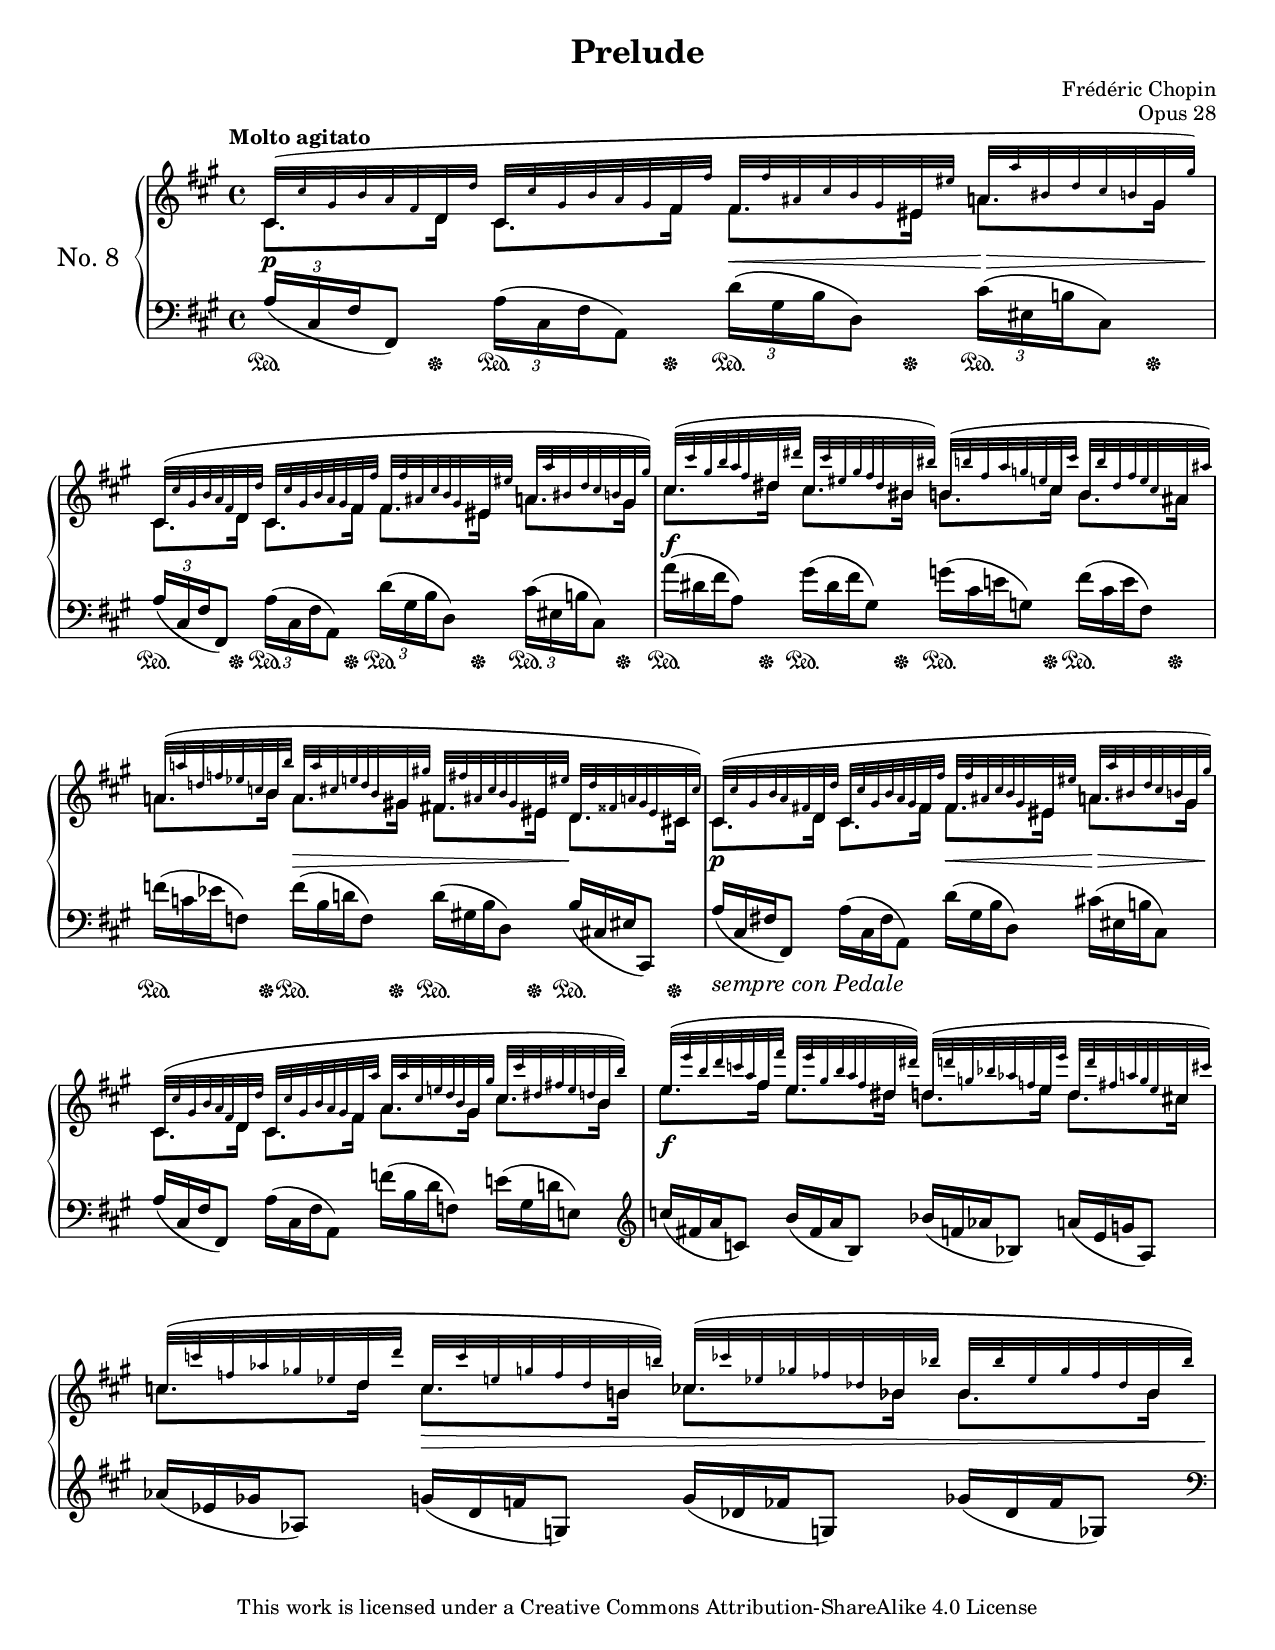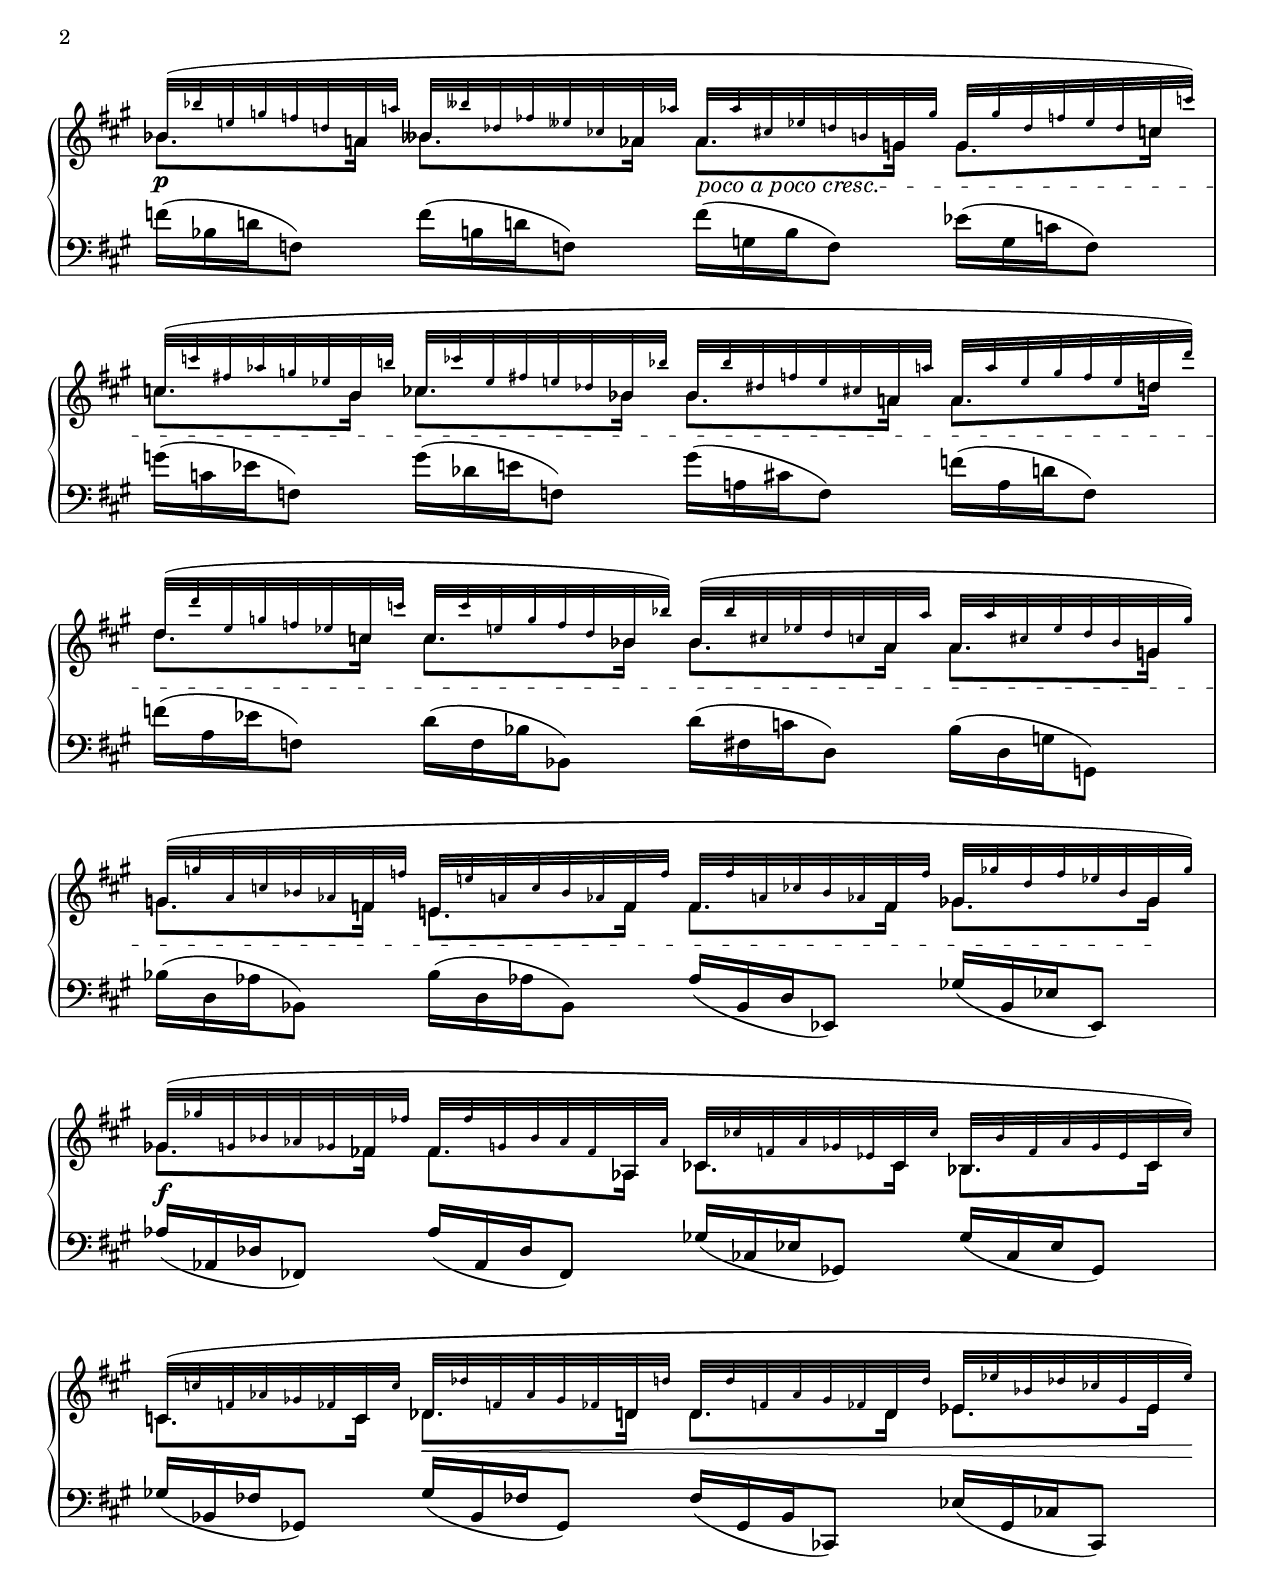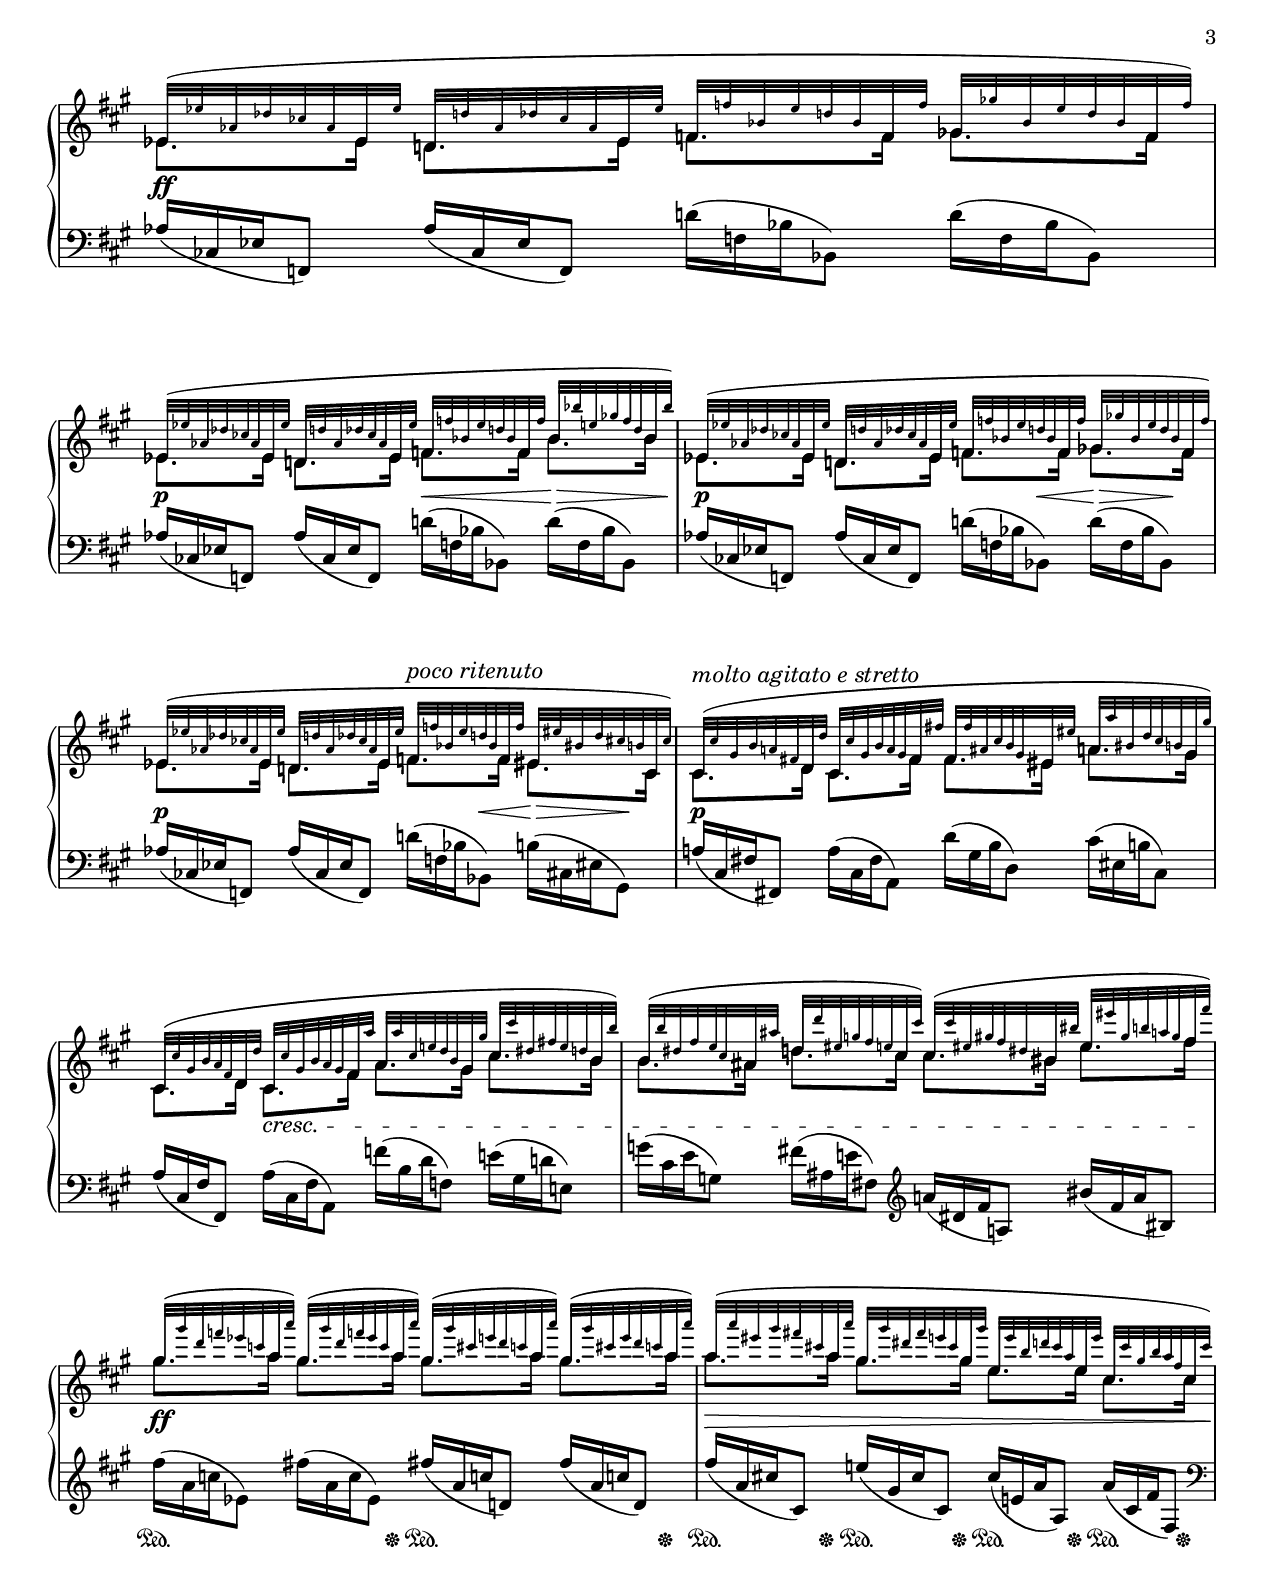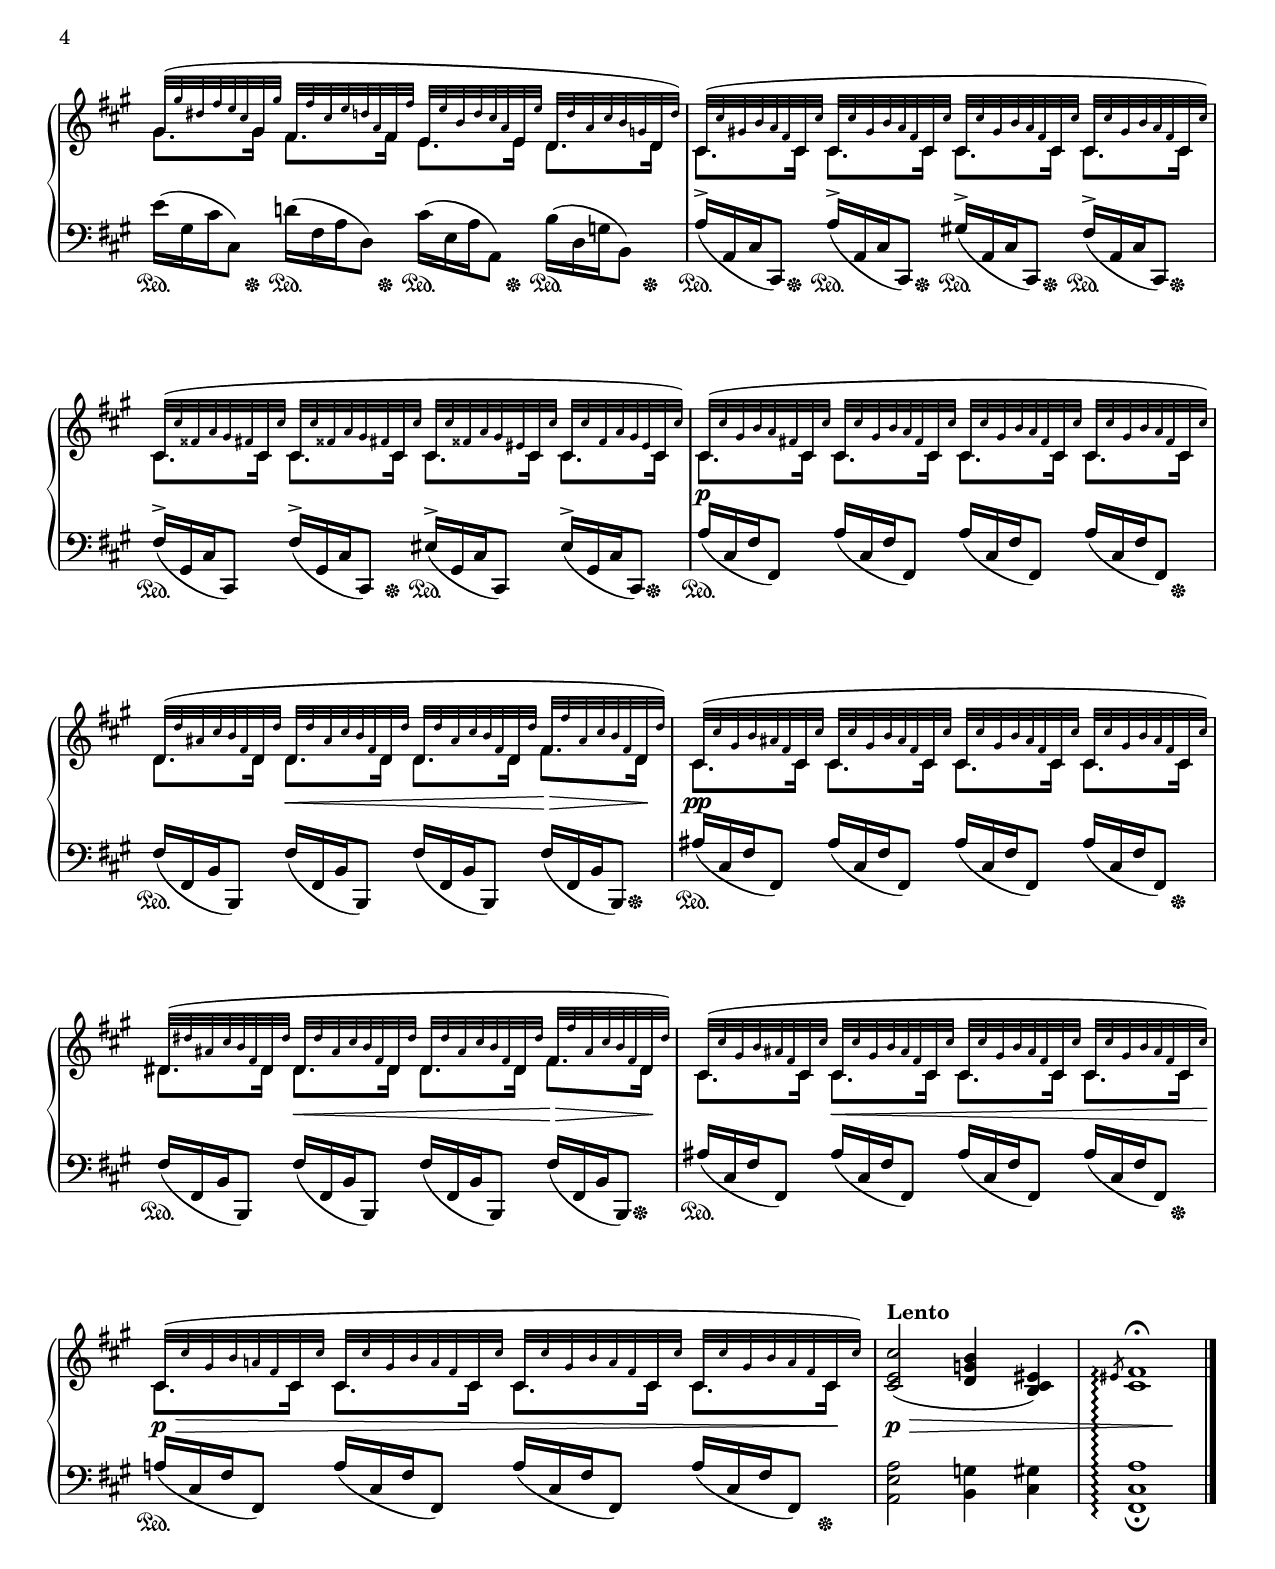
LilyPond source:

\version "2.24.0"

\include "includes/header-paper.ily"
%...+....1....+....2....+....3....+....4....+....5....+....6....+....7....+....

\version "2.24.0"
\language "english"

\include "global-variables.ily"

%%% Positions and shapes %%%

shapeArpeggio = 
  \tweak positions #'(-17 . -1) 
  \tweak extra-spacing-width #'(-1 . 0)
  \tweak X-offset -2
  \tweak vertical-skylines ##f
  \etc

%%% Music %%%

global = {
  \time 4/4
  \key fs \minor
  \accidentalStyle piano
}

rightHandUpper = \relative {
  \voiceOne
  \magnifyMusic #2/3 {
    \once \normalsize cs'32( cs' gs b a fs \once \normalsize d d' 
      \once \normalsize cs, cs' gs b a gs \once \normalsize fs fs'
      \once \normalsize fs, fs' as, cs b gs \once \normalsize es es'
      \once \normalsize a, a' bs, d cs b \once \normalsize gs gs') |
    \once \normalsize cs,,32( cs' gs b a fs \once \normalsize d d' 
      \once \normalsize cs, cs' gs b a gs \once \normalsize fs fs'
      \once \normalsize fs, fs' as, cs b gs \once \normalsize es es'
      \once \normalsize a, a' bs, d cs b \once \normalsize gs gs') |
    \once \normalsize cs,32( cs' gs b a fs \once \normalsize ds ds' 
      \once \normalsize cs, cs' es, gs fs ds \once \normalsize bs bs')
      \once \normalsize b,( b' fs a g e \once \normalsize cs cs'
      \once \normalsize b, b' ds, fs e cs \once \normalsize as as') |
    \once \normalsize a,32( a' d, f ef c \once \normalsize b b'
      \once \normalsize a, a' cs, e d b \once \normalsize gs gs'
      \once \normalsize fs, fs' as, cs b gs \once \normalsize es es'
      \once \normalsize d, d' fss, a gs es \once \normalsize cs cs')
    \once \normalsize cs,32( cs' gs b a fs \once \normalsize d d' 
      \once \normalsize cs, cs' gs b a gs \once \normalsize fs fs'
      \once \normalsize fs, fs' as, cs b gs \once \normalsize es es'
      \once \normalsize a, a' bs, d cs b \once \normalsize gs gs') |
    \once \normalsize cs,,32( cs' gs b a fs \once \normalsize d d' 
      \once \normalsize cs, cs' gs b a gs \once \normalsize fs a'
      \once \normalsize a, a' cs, e d b \once \normalsize gs gs'
      \once \normalsize cs, cs' ds, fs e d \once \normalsize b b') |
    \once \normalsize e,32( e' b d c a \once \normalsize fs fs'
      \once \normalsize e, e' gs, b a fs \once \normalsize ds ds')
      \once \normalsize d,( d' g, bf af f \once \normalsize e e'
      \once \normalsize d, d' fs, a g e \once \normalsize cs cs') |
    \once \normalsize c,32( c' f, af gf ef \once \normalsize d d'
      \once \normalsize c,32 c' e, g f d \once \normalsize b b')
      \once \normalsize cf,32( cf' ef, gf ff df \once \normalsize bf bf'
      \once \normalsize bf, bf' ef, gf ff df \once \normalsize bf bf') |
      
    \barNumberCheck 9
    \once \normalsize bf,32( bf' e, g f d \once \normalsize a a'
      \once \normalsize bff, bff' df, ff eff cf \once \normalsize af af'
      \once \normalsize af, af' cs, ef d b \once \normalsize g g'
      \once \normalsize g, g' d f ef d \once \normalsize c c') |
    \once \normalsize c,32( c' fs, af g ef \once \normalsize b b'
      \once \normalsize cf, cf' ef, fs e df \once \normalsize bf bf'
      \once \normalsize bf, bf' ds, f e cs \once \normalsize a a'
      \once \normalsize a, a' e g f e \once \normalsize d d') |
    \once \normalsize d,32( d' e, g f ef \once \normalsize c c'
      \once \normalsize c, c' e, g f d \once \normalsize bf bf')
      \once \normalsize bf,( bf' cs, ef d c \once \normalsize a a'
      \once \normalsize a, a' cs, ef d bf \once \normalsize g g') |
    \once \normalsize g,32( g' a, c bf af \once \normalsize f f'
      \once \normalsize e, e' a, c bf af \once \normalsize f f'
      \once \normalsize f, f' a, cf bf af \once \normalsize f f'
      \once \normalsize gf, gf' d f ef bf \once \normalsize gf gf') |
    \once \normalsize gf,32( gf' g, bf af gf \once \normalsize ff ff' 
      \once \normalsize ff, ff' g, bf af ff \once \normalsize af, af'
      \once \normalsize cf, cf' f, af gf ef \once \normalsize cf cf'
      \once \normalsize bf, bf' f af gf ef \once \normalsize cf cf') |
    \once \normalsize c,32( c' f, af gf ff \once \normalsize c c' 
      \once \normalsize df, df' f, af gf ff \once \normalsize d d'
      \once \normalsize d, d' f, af gf ff \once \normalsize d d'
      \once \normalsize ef, ef' bf df cf gf \once \normalsize ef ef') |
    \once \normalsize ef,32( ef' af, df cf af \once \normalsize ef ef' 
      \once \normalsize d, d' af df cf af \once \normalsize ef ef'
      \once \normalsize f, f' bf, ef d bf \once \normalsize f f'
      \once \normalsize gf, gf' bf, ef d bf \once \normalsize f f') |
    \once \normalsize ef,32( ef' af, df cf af \once \normalsize ef ef'
      \once \normalsize d, d' af df cf af \once \normalsize ef ef'
      \once \normalsize f, f' bf, ef d bf \once \normalsize f f'
      \once \normalsize bf, bf' e, gf f d \once \normalsize bf bf') |
      
    \barNumberCheck 17
    \once \normalsize ef,,32( ef' af, df cf af \once \normalsize ef ef' 
      \once \normalsize d, d' af df cf af \once \normalsize ef ef'
      \once \normalsize f, f' bf, ef d bf \once \normalsize f f'
      \once \normalsize gf, gf' bf, ef d bf \once \normalsize f f') |
    \once \normalsize ef,32( ef' af, df cf af \once \normalsize ef ef'
      \once \normalsize d, d' af df cf af \once \normalsize ef ef'
      \once \normalsize f, f' bf, ef d bf \once \normalsize f f'
      \once \normalsize es, es' bs d cs b \once \normalsize cs, cs') |
    \once \normalsize cs,32( cs' gs b a fs \once \normalsize d d' 
      \once \normalsize cs, cs' gs b a gs \once \normalsize fs fs'
      \once \normalsize fs, fs' as, cs b gs \once \normalsize es es'
      \once \normalsize a, a' bs, d cs b \once \normalsize gs gs') |
    \once \normalsize cs,,32( cs' gs b a fs \once \normalsize d d' 
      \once \normalsize cs, cs' gs b a gs \once \normalsize fs a'
      \once \normalsize a, a' cs, e d b \once \normalsize gs gs'
      \once \normalsize cs, cs' ds, fs e d \once \normalsize b b') |
    \once \normalsize b,( b' ds, fs e cs \once \normalsize as as' 
      \once \normalsize d, d' es, g fs e \once \normalsize cs cs') 
      \once \normalsize cs,( cs' es, gs fs ds \once \normalsize bs bs' 
      \once \normalsize es, es' gs, b a gs \once \normalsize fs fs') |
    \once \normalsize gs,32( gs' d f ef c \once \normalsize a a')
      \once \normalsize gs,( gs' d f ef c \once \normalsize a a')
      \once \normalsize gs,( gs' cs, e d c \once \normalsize a a')
      \once \normalsize gs,( gs' cs, e d c \once \normalsize a a') |
    \once \normalsize a,32( a' es gs fs cs \once \normalsize a a'
      \once \normalsize gs, gs' ds fs e cs \once \normalsize gs gs'
      \once \normalsize e, e' b d cs a \once \normalsize e e'
      \once \normalsize cs, cs' gs b a fs \once \normalsize cs cs') |
    \once \normalsize gs,32( gs' ds fs e cs \once \normalsize gs gs' 
      \once \normalsize fs, fs' cs e d a \once \normalsize fs fs'
      \once \normalsize e, e' b d cs a \once \normalsize e e'
      \once \normalsize d, d' a cs b g \once \normalsize d d') |
      
    \barNumberCheck 25
    \once \normalsize cs,32( cs' gs b a fs \once \normalsize cs cs'
      \once \normalsize cs, cs' gs b a fs \once \normalsize cs cs'
      \once \normalsize cs, cs' gs b a fs \once \normalsize cs cs'
      \once \normalsize cs, cs' gs b a fs \once \normalsize cs cs') |
    \once \normalsize cs,32( cs' fss, a gs fs \once \normalsize cs cs'
      \once \normalsize cs, cs' fss, a gs fs \once \normalsize cs cs'
      \once \normalsize cs, cs' fss, a gs es \once \normalsize cs cs'
      \once \normalsize cs, cs' fss, a gs es \once \normalsize cs cs') |
    \once \normalsize cs,32( cs' gs b a fs \once \normalsize cs cs'
      \once \normalsize cs, cs' gs b a fs \once \normalsize cs cs'
      \once \normalsize cs, cs' gs b a fs \once \normalsize cs cs'
      \once \normalsize cs, cs' gs b a fs \once \normalsize cs cs') |
    \once \normalsize d,32( d' as cs b fs \once \normalsize d d'
      \once \normalsize d, d' as cs b fs \once \normalsize d d'
      \once \normalsize d, d' as cs b fs \once \normalsize d d'
      \once \normalsize fs, fs' as, cs b fs \once \normalsize d d') |
    \once \normalsize cs,32( cs' gs b as fs \once \normalsize cs cs'
      \once \normalsize cs, cs' gs b as fs \once \normalsize cs cs'
      \once \normalsize cs, cs' gs b as fs \once \normalsize cs cs'
      \once \normalsize cs, cs' gs b as fs \once \normalsize cs cs') |
    \once \normalsize ds,32( ds' as cs b fs \once \normalsize ds ds'
      \once \normalsize ds, ds' as cs b fs \once \normalsize ds ds'
      \once \normalsize ds, ds' as cs b fs \once \normalsize ds ds'
      \once \normalsize fs, fs' as, cs b fs \once \normalsize ds ds') |
    \once \normalsize cs,32( cs' gs b as fs \once \normalsize cs cs'
      \once \normalsize cs, cs' gs b as fs \once \normalsize cs cs'
      \once \normalsize cs, cs' gs b as fs \once \normalsize cs cs'
      \once \normalsize cs, cs' gs b as fs \once \normalsize cs cs') |
    \once \normalsize cs,32( cs' gs b a fs \once \normalsize cs cs'
      \once \normalsize cs, cs' gs b a fs \once \normalsize cs cs'
      \once \normalsize cs, cs' gs b a fs \once \normalsize cs cs'
      \once \normalsize cs, cs' gs b a fs \once \normalsize cs cs') |
  }
  
  \barNumberCheck 33
  \oneVoice
  \hide MetronomeMark
  \tempo "Lento" 4 = 50
  <cs, e cs'>2( <d g b>4 <b cs es>) |
  \slashedGrace { es8 \shapeArpeggio \arpeggio } <cs fs>1\fermata |
  \bar "|."
}

rightHandLower = \relative {
  \voiceTwo
  cs'8. d16 cs8. fs16 fs8. es16 a8. gs16 | 
  cs,8. d16 cs8. fs16 fs8. es16 a8. gs16 | 
  cs8. ds16 cs8. bs16 b8. cs16 b8. as16 |
  a8. b16 a8. gs16 fs8. es16 d8. cs16 |
  cs8. d16 cs8. fs16 fs8. es16 a8. gs16 |
  cs,8. d16 cs8. fs16 a8. gs16 cs8. b16 |
  e8. fs16 e8. ds16 d8. e16 d8. cs16 |
  c8. d16 c8. b16 cf8. bf16 bf8. bf16 |
  
  \barNumberCheck 9
  bf8. a16 bff8. af16 af8. g16 g8. c16 |
  c8. b16 cf8. bf16 bf8. a16 a8. d16 |
  d8. c16 c8. bf16 bf8. a16 a8. g16 |
  g8. f16 e8. f16 f8. f16 gf8. gf16 |
  gf8. ff16 ff8. af,16 cf8. cf16 bf8. cf16 |
  c8. c16 df8. d16 d8. d16 ef8. ef16 |
  ef8. ef16 d8. ef16 f8. f16 gf8. f16 |
  ef8. ef16 d8. ef16 f8. f16 bf8. bf16 |
  
  \barNumberCheck 17
  ef,8. ef16 d8. ef16 f8. f16 gf8. f16 |
  ef8. ef16 d8. ef16 f8.^\pocoRitenuto f16 es8. cs16 |
  cs8.^\moltoAgitato d16 cs8. fs16 fs8. es16 a8. gs16 |
  cs,8. d16 cs8. fs16 a8. gs16 cs8. b16 |
  b8. as16 d8. cs16 cs8. bs16 es8. fs16 |
  gs8. a16 gs8. a16 gs8. a16 gs8. a16 |
  a8. a16 gs8. gs16 e8. e16 cs8. cs16 |
  gs8. gs16 fs8. fs16 e8. e16 d8. d16 |
  
  \barNumberCheck 25
  \repeat unfold 3 { cs8. cs16 cs8. cs16 cs8. cs16 cs8. cs16 | }
  d8. d16 d8. d16 d8. d16 fs8. d16 |
  cs8. cs16 cs8. cs16 cs8. cs16 cs8. cs16 |
  ds8. ds16 ds8. ds16 ds8. ds16 fs8. ds16 |
  \repeat unfold 2 { cs8. cs16 cs8. cs16 cs8. cs16 cs8. cs16 | }
}

rightHand = <<
  \clef treble
  \global
  \mergeDifferentlyDottedOn
  \set Score.tempoHideNote = ##t 
  \tempo "Molto agitato" 4 = 90
  \new Voice \rightHandUpper
  \new Voice \rightHandLower
>>

leftHand = \relative {
  \clef bass
  \global
  \omit TupletBracket
  \tuplet 3/2 { a16( cs, fs } fs,8) \tuplet 3/2 { a'16( cs, fs } a,8) 
    \tuplet 3/2 { d'16( gs, b } d,8) \tuplet 3/2 { cs'16( es, b' } cs,8) |
  \tuplet 3/2 { a'16( cs, fs } fs,8) \tuplet 3/2 { a'16( cs, fs } a,8) 
    \tuplet 3/2 { d'16( gs, b } d,8) \tuplet 3/2 { cs'16( es, b' } cs,8) |
  \omit TupletNumber
  \tuplet 3/2 { a''16( ds, fs } a,8) \tuplet 3/2 { gs'16( ds fs } gs,8)
    \tuplet 3/2 { g'16( cs, e } g,8) \tuplet 3/2 { fs'16( cs e } fs,8) |
  \tuplet 3/2 { f'16( c ef } f,8) \tuplet 3/2 { f'16( b, d } f,8)
    \tuplet 3/2 { d'16( gs, b } d,8) \tuplet 3/2 { b'16( cs, es } cs,8) |
  \tuplet 3/2 { a''16( cs, fs } fs,8) \tuplet 3/2 { a'16( cs, fs } a,8) 
    \tuplet 3/2 { d'16( gs, b } d,8) \tuplet 3/2 { cs'16( es, b' } cs,8) |
  \tuplet 3/2 { a'16( cs, fs } fs,8) \tuplet 3/2 { a'16( cs, fs } a,8) 
    \tuplet 3/2 { f''16( b, d } f,8) \tuplet 3/2 { e'16( gs, d' } e,8) |
  \clef treble
  \tuplet 3/2 { c''16( fs, a } c,8) \tuplet 3/2 { b'16( fs a } b,8)
    \tuplet 3/2 { bf'16( f af } bf,8) \tuplet 3/2 { a'16( e g } a,8) |
  \tuplet 3/2 { af'16( ef gf } af,8) \tuplet 3/2 { g'16( d f } g,8)
    \tuplet 3/2 { g'16( df ff } g,8) \tuplet 3/2 { gf'16( df ff } gf,8) |
  
  \barNumberCheck 9
  \clef bass
  \tuplet 3/2 { f'16( bf, d } f,8) \tuplet 3/2 { f'16( b, d } f,8)
    \tuplet 3/2 { f'16( g, b } f8) \tuplet 3/2 { ef'16( g, c } f,8) |
  \tuplet 3/2 { g'16( c, ef } f,8) \tuplet 3/2 { g'16( df e } f,8)
    \tuplet 3/2 { g'16( a, cs } f,8) \tuplet 3/2 { f'16( a, d } f,8) |
  \tuplet 3/2 { f'16( a, ef' } f,8) \tuplet 3/2 { d'16( f, bf } bf,8)
    \tuplet 3/2 { d'16( fs, c' } d,8) \tuplet 3/2 { bf'16( d, g } g,8) |
  \tuplet 3/2 { bf'16( d, af' } bf,8) \tuplet 3/2 { bf'16( d, af' } bf,8)
    \tuplet 3/2 { af'16( bf, d } ef,8) \tuplet 3/2 { gf'16( bf, ef } ef,8) |
  \tuplet 3/2 { af'16( af, df } ff,8) \tuplet 3/2 { af'16( af, df } ff,8)
    \tuplet 3/2 { gf'16( cf, ef } gf,8) \tuplet 3/2 { gf'16( cf, ef } gf,8) |
  \tuplet 3/2 { gf'16( bf, ff' } gf,8) \tuplet 3/2 { gf'16( bf, ff' } gf,8) 
    \tuplet 3/2 { ff'16( gf, bf } cf,8) \tuplet 3/2 { ef'16( gf, cf } cf,8) |
  \tuplet 3/2 { af''16( cf, ef } f,8) \tuplet 3/2 { af'16( cf, ef } f,8)
    \tuplet 3/2 { d''16( f, bf } bf,8) \tuplet 3/2 { d'16( f, bf } bf,8) |
  \tuplet 3/2 { af'16( cf, ef } f,8) \tuplet 3/2 { af'16( cf, ef } f,8)
    \tuplet 3/2 { d''16( f, bf } bf,8) \tuplet 3/2 { d'16( f, bf } bf,8) |
    
  \barNumberCheck 17
  \tuplet 3/2 { af'16( cf, ef } f,8) \tuplet 3/2 { af'16( cf, ef } f,8)
    \tuplet 3/2 { d''16( f, bf } bf,8) \tuplet 3/2 { d'16( f, bf } bf,8) |
  \tuplet 3/2 { af'16( cf, ef } f,8) \tuplet 3/2 { af'16( cf, ef } f,8)
    \tuplet 3/2 { d''16( f, bf } bf,8) \tuplet 3/2 { b'16( cs, es } gs,8) |
  \tuplet 3/2 { a'16( cs, fs } fs,8) \tuplet 3/2 { a'16( cs, fs } a,8) 
    \tuplet 3/2 { d'16( gs, b } d,8) \tuplet 3/2 { cs'16( es, b' } cs,8) | 
  \tuplet 3/2 { a'16( cs, fs } fs,8) \tuplet 3/2 { a'16( cs, fs } a,8)
    \tuplet 3/2 { f''16( b, d } f,8) \tuplet 3/2 { e'16( gs, d' } e,8) |
  \tuplet 3/2 { g'16( cs, e } g,8) \tuplet 3/2 { fs'16( as, e' } fs,8)
    \clef treble
    \tuplet 3/2 { a'16( ds, fs } a,8) \tuplet 3/2 { bs'16( fs a } bs,8) |
  \tuplet 3/2 { fs''16( a, c } ef,8) \tuplet 3/2 { fs'16( a, c } ef,8) 
    \tuplet 3/2 { fs'16( a, c } d,8) \tuplet 3/2 { fs'16( a, c } d,8) |
  \tuplet 3/2 { fs'16( a, cs } cs,8) \tuplet 3/2 { e'16( gs, cs } cs,8)
    \tuplet 3/2 { cs'16( e, a } a,8) \tuplet 3/2 { a'16( cs, fs } fs,8) |
  \clef bass
  \tuplet 3/2 { e'16( gs, cs } cs,8) \tuplet 3/2 { d'16( fs, a } d,8)
    \tuplet 3/2 { cs'16( e, a } a,8) \tuplet 3/2 { b'16( d, g } b,8) |
    
  \barNumberCheck 25
  \tuplet 3/2 { a'16^>( a, cs } cs,8) \tuplet 3/2 { a''16^>( a, cs } cs,8)
    \tuplet 3/2 { gs''16^>( a, cs } cs,8) \tuplet 3/2 { fs'16^>( a, cs } 
    cs,8) |
  \tuplet 3/2 { fs'16^>( gs, cs } cs,8) \tuplet 3/2 { fs'16^>( gs, cs } cs,8)
    \tuplet 3/2 { es'16^>( gs, cs } cs,8) \tuplet 3/2 { es'16^>( gs, cs } 
    cs,8) |
  \tuplet 3/2 { a''16( cs, fs } fs,8) \tuplet 3/2 { a'16( cs, fs } fs,8)
    \tuplet 3/2 { a'16( cs, fs } fs,8) \tuplet 3/2 { a'16( cs, fs } fs,8) |
  \tuplet 3/2 { fs'16( fs, b } b,8) \tuplet 3/2 { fs''16( fs, b } b,8)
    \tuplet 3/2 { fs''16( fs, b } b,8) \tuplet 3/2 { fs''16( fs, b } b,8) |
  \tuplet 3/2 { as''16( cs, fs } fs,8) \tuplet 3/2 { as'16( cs, fs } fs,8) 
    \tuplet 3/2 { as'16( cs, fs } fs,8) \tuplet 3/2 { as'16( cs, fs } fs,8) |
  \tuplet 3/2 { fs'16( fs, b } b,8) \tuplet 3/2 { fs''16( fs, b } b,8)
    \tuplet 3/2 { fs''16( fs, b } b,8) \tuplet 3/2 { fs''16( fs, b } b,8) |
  \tuplet 3/2 { as''16( cs, fs } fs,8) \tuplet 3/2 { as'16( cs, fs } fs,8) 
    \tuplet 3/2 { as'16( cs, fs } fs,8) \tuplet 3/2 { as'16( cs, fs } fs,8) |
  \tuplet 3/2 { a'16( cs, fs } fs,8) \tuplet 3/2 { a'16( cs, fs } fs,8)
    \tuplet 3/2 { a'16( cs, fs } fs,8) \tuplet 3/2 { a'16( cs, fs } fs,8) |
    
  \barNumberCheck 33
  \oneVoice
  <a e' a>2 <b g'>4 <cs gs'> |
  <fs, cs' a'>1_\fermata |
}

dynamics = {
  s2\p s4\< s4\> <>\! |
  s1 |
  s1\f |
  s4 s4\> s8.. s32\! s4 |
  s2\p s4\< s4\> <>\! |
  s1 |
  s1\f |
  s4 s2.\> <>\! |
  
  \barNumberCheck 9
  s2\p \pocoAPocoCresc s_\startTextSpan |
  s1 * 2 |
  s2... s16\stopTextSpan |
  s1\f |
  s4 s2\< s8.. s32\! |
  s1\ff |
  s2\p s4\< s4\> <>\! |
  
  \barNumberCheck 17
  s2\p s8 s\< s\> s\! |
  s2\p s8 s\< s\> s\! |
  s1\p |
  s4 s2.\cresc |
  s2.... s32\! |
  s1\ff |
  s2....\> s32\! |
  s1 |
  
  \barNumberCheck 25
  s1 * 2 |
  s1\p |
  s4 s2\< s8.\> s16\! | 
  s1\pp |
  s4 s2\< s8.\> s16\! | 
  s4 s2\< s8.. s32\! |
  s2...\p\> s16\! |
  s1\p\> |
  s2 s\! |
}

pedal = {
  \repeat unfold 4 { 
    s8.\sustainOn s16\sustainOff s8.\sustainOn s16\sustainOff
    s8.\sustainOn s16\sustainOff s8.\sustainOn s16\sustainOff | 
  }
  \tag layout {
    s1^\sempreConPedale
    s1 * 3 |
  }
  \tag midi {
    \repeat unfold 4 { 
      s8.\sustainOn s16\sustainOff s8.\sustainOn s16\sustainOff
      s8.\sustainOn s16\sustainOff s8.\sustainOn s16\sustainOff | 
    }
  }
  
  \barNumberCheck 9
  \tag layout { s1 * 8 | }
  \tag midi {
    \repeat unfold 8 { 
      s8.\sustainOn s16\sustainOff s8.\sustainOn s16\sustainOff
      s8.\sustainOn s16\sustainOff s8.\sustainOn s16\sustainOff | 
    }
  }
  
  \barNumberCheck 17
  \tag layout { s1 * 5 | }
  \tag midi {
    \repeat unfold 5 { 
      s8.\sustainOn s16\sustainOff s8.\sustainOn s16\sustainOff
      s8.\sustainOn s16\sustainOff s8.\sustainOn s16\sustainOff | 
    }
  }
  s4\sustainOn s8. s16\sustainOff s4\sustainOn s8. s16\sustainOff |
  \repeat unfold 2 { 
    s8.\sustainOn s16\sustainOff s8.\sustainOn s16\sustainOff
    s8.\sustainOn s16\sustainOff s8.\sustainOn s16\sustainOff | 
  }
  
  \barNumberCheck 25
  s8.\sustainOn s16\sustainOff s8.\sustainOn s16\sustainOff
    s8.\sustainOn s16\sustainOff s8.\sustainOn s16\sustainOff | 
  s4\sustainOn s8. s16\sustainOff s4\sustainOn s8. s16\sustainOff |
  \repeat unfold 6 { s2...\sustainOn s16\sustainOff | }
}

forceBreaks = {
  s1\break
  s1\noBreak s1\break
  s1\noBreak s1\break 
  
  s1\noBreak s1\break
  s1\break
  s1\break
  s1\break
  s1\noBreak s1\break
}

% Note: this variable is not used in the stand-alone file
preludeEightMusic = \score { 
  \keepWithTag #'layout
  \new PianoStaff \with { 
    instrumentName = \markup \huge "No. 8"
  } <<
    \new Staff = "upper" \rightHand
    \new Dynamics \dynamics
    \new Staff = "lower" \leftHand
    \new Dynamics \pedal
    \new Devnull \forceBreaks
  >>
  \layout {}
}

preludeEightMidi = \book {
  \bookOutputName "prelude-op28-no8"
  \score { 
    \keepWithTag #'midi
    <<
      \new Staff = "upper" << \rightHand \dynamics \pedal >>
      \new Staff = "lower" << \leftHand \dynamics \pedal >>
    >>
    \midi {}
  }
}


\header {
  title = "Prelude"
  opus = "Opus 28"
  composer = "Frédéric Chopin"
}

\paper {
  min-systems-per-page = ##f
}

% Full score here instead of variable because we don't want forced breaks
\score { 
  \keepWithTag #'layout
  \new PianoStaff \with { 
    instrumentName = \markup \huge "No. 8"
  } <<
    \new Staff = "upper" \rightHand
    \new Dynamics \dynamics
    \new Staff = "lower" \leftHand
    \new Dynamics \pedal
  >>
  \layout {}
}
\preludeEightMidi
